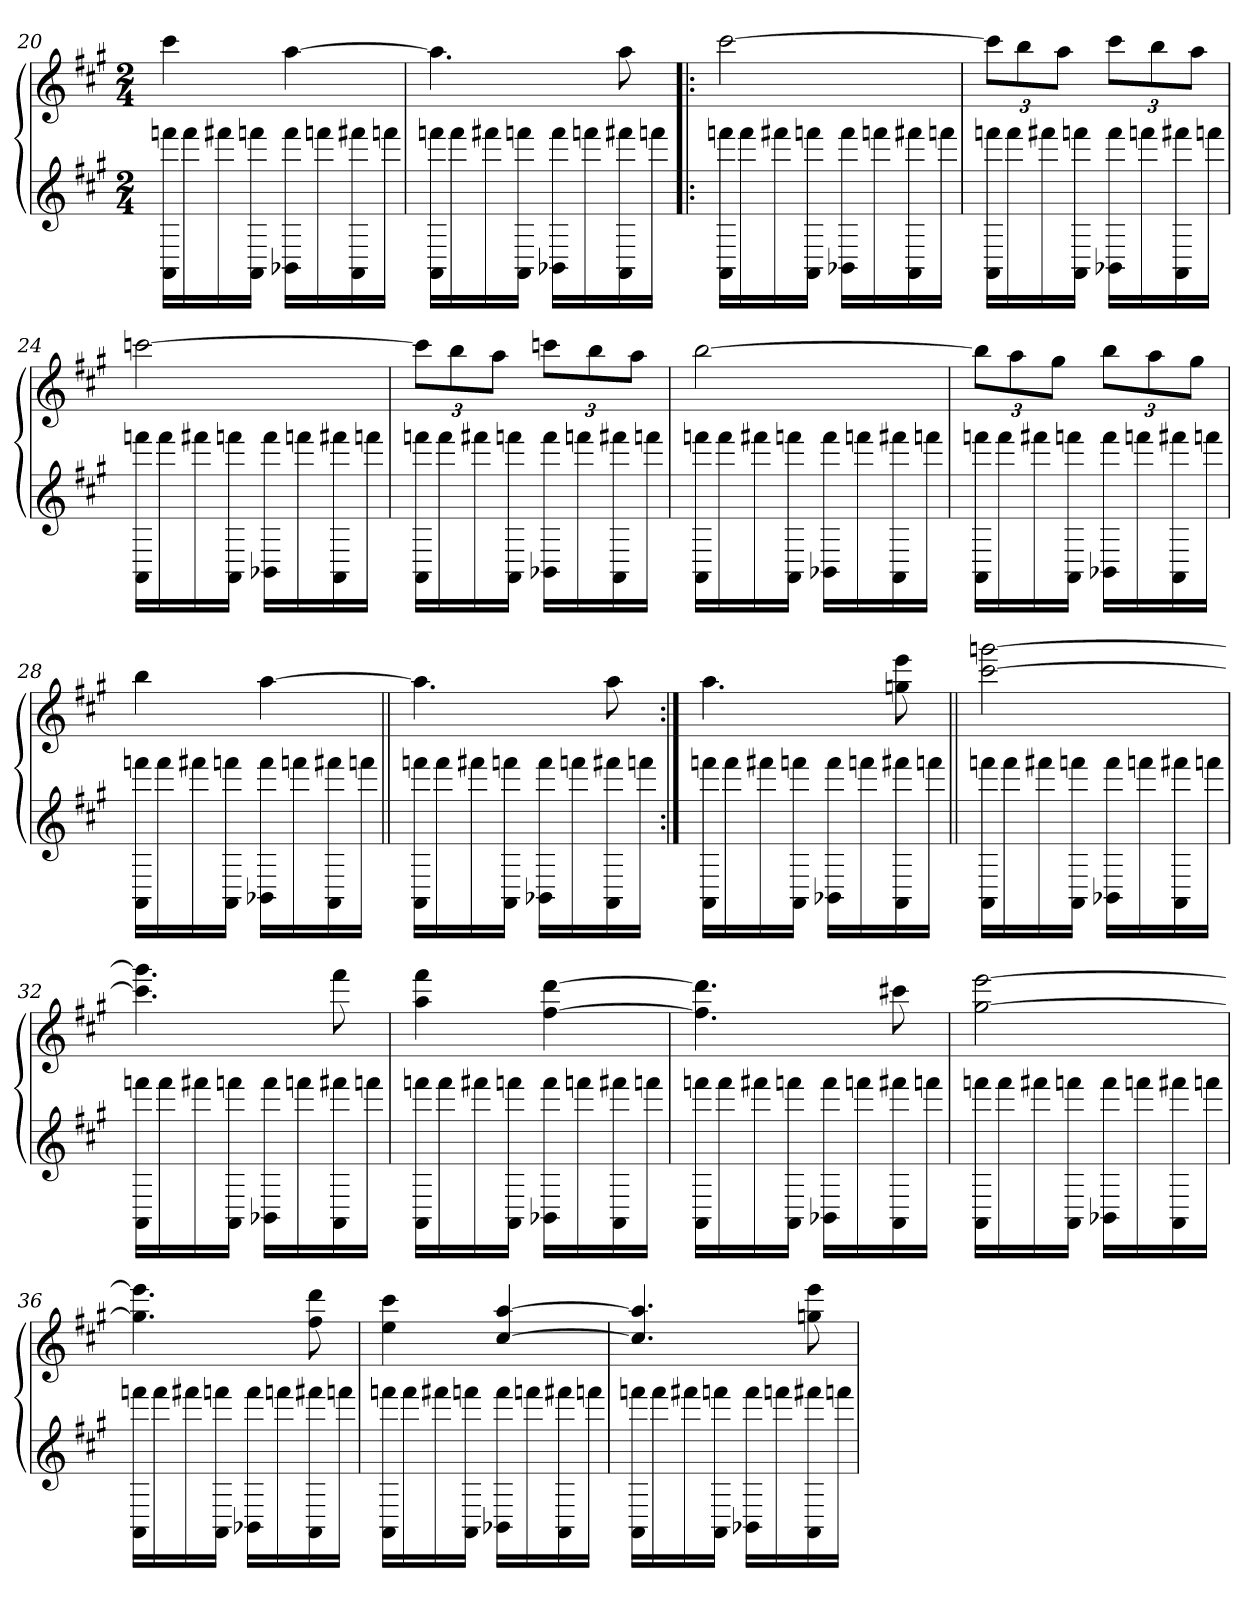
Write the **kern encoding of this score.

**kern	**kern
*part2	*part1
*staff2	*staff1
*clefG2	*clefG2
*k[f#c#g#]	*k[f#c#g#]
*A:	*A:
*M2/4	*M2/4
=20	=20
*	*^
16AA\ 16fffn\LL	4ccc#\	2ryy
16fff\	.	.
16fff#X\	.	.
16AA\ 16fffn\JJ	.	.
16BB-X\ 16fff\LL	[<4aa\	.
16fffn\	.	.
16AA\ 16fff#X\	.	.
16fffn\JJ	.	.
=21	=21	=21
16AA\ 16fffn\LL	4.aa\]	2ryy
16fff\	.	.
16fff#X\	.	.
16AA\ 16fffn\JJ	.	.
16BB-X\ 16fff\LL	.	.
16fffn\	.	.
16AA\ 16fff#X\	8aa\	.
16fffn\JJ	.	.
!!LO:LB:g=z	!!
=22!|:	=22!|:	=22!|:
16AA\ 16fffn\LL	[<2ccc#\	2ryy
16fff\	.	.
16fff#X\	.	.
16AA\ 16fffn\JJ	.	.
16BB-X\ 16fff\LL	.	.
16fffn\	.	.
16AA\ 16fff#X\	.	.
16fffn\JJ	.	.
=23	=23	=23
16AA\ 16fffn\LL	12ccc#\L]	2ryy
16fff\	.	.
.	12bb\	.
16fff#X\	.	.
.	12aa\J	.
16AA\ 16fffn\JJ	.	.
16BB-X\ 16fff\LL	12ccc#\L	.
16fffn\	.	.
.	12bb\	.
16AA\ 16fff#X\	.	.
.	12aa\J	.
16fffn\JJ	.	.
=24	=24	=24
16AA\ 16fffn\LL	[<2cccn\	2ryy
16fff\	.	.
16fff#X\	.	.
16AA\ 16fffn\JJ	.	.
16BB-X\ 16fff\LL	.	.
16fffn\	.	.
16AA\ 16fff#X\	.	.
16fffn\JJ	.	.
=25	=25	=25
16AA\ 16fffn\LL	12cccn\L]	2ryy
16fff\	.	.
.	12bb\	.
16fff#X\	.	.
.	12aa\J	.
16AA\ 16fffn\JJ	.	.
16BB-X\ 16fff\LL	12cccn\L	.
16fffn\	.	.
.	12bb\	.
16AA\ 16fff#X\	.	.
.	12aa\J	.
16fffn\JJ	.	.
=26	=26	=26
16AA\ 16fffn\LL	[<2bb\	2ryy
16fff\	.	.
16fff#X\	.	.
16AA\ 16fffn\JJ	.	.
16BB-X\ 16fff\LL	.	.
16fffn\	.	.
16AA\ 16fff#X\	.	.
16fffn\JJ	.	.
=27	=27	=27
16AA\ 16fffn\LL	12bb\L]	2ryy
16fff\	.	.
.	12aa\	.
16fff#X\	.	.
.	12gg#\J	.
16AA\ 16fffn\JJ	.	.
16BB-X\ 16fff\LL	12bb\L	.
16fffn\	.	.
.	12aa\	.
16AA\ 16fff#X\	.	.
.	12gg#\J	.
16fffn\JJ	.	.
=28	=28	=28
16AA\ 16fffn\LL	4bb\	2ryy
16fff\	.	.
16fff#X\	.	.
16AA\ 16fffn\JJ	.	.
16BB-X\ 16fff\LL	[<4aa\	.
16fffn\	.	.
16AA\ 16fff#X\	.	.
16fffn\JJ	.	.
=29||	=29||	=29||
16AA\ 16fffn\LL	4.aa\]	2ryy
16fff\	.	.
16fff#X\	.	.
16AA\ 16fffn\JJ	.	.
16BB-X\ 16fff\LL	.	.
16fffn\	.	.
16AA\ 16fff#X\	8aa\	.
16fffn\JJ	.	.
!!LO:LB:g=z	!!
=30:|!	=30:|!	=30:|!
16AA\ 16fffn\LL	4.aa\	2ryy
16fff\	.	.
16fff#X\	.	.
16AA\ 16fffn\JJ	.	.
16BB-X\ 16fff\LL	.	.
16fffn\	.	.
16AA\ 16fff#X\	8ggn\ 8eee\	.
16fffn\JJ	.	.
=31||	=31||	=31||
16AA\ 16fffn\LL	[<2ccc#\ [<2gggn\	2ryy
16fff\	.	.
16fff#X\	.	.
16AA\ 16fffn\JJ	.	.
16BB-X\ 16fff\LL	.	.
16fffn\	.	.
16AA\ 16fff#X\	.	.
16fffn\JJ	.	.
=32	=32	=32
16AA\ 16fffn\LL	4.ccc#\] 4.gggn\]	2ryy
16fff\	.	.
16fff#X\	.	.
16AA\ 16fffn\JJ	.	.
16BB-X\ 16fff\LL	.	.
16fffn\	.	.
16AA\ 16fff#X\	8fff#\	.
16fffn\JJ	.	.
=33	=33	=33
16AA\ 16fffn\LL	4aa\ 4fff#\	2ryy
16fff\	.	.
16fff#X\	.	.
16AA\ 16fffn\JJ	.	.
16BB-X\ 16fff\LL	[<4ff#\ [<4ddd\	.
16fffn\	.	.
16AA\ 16fff#X\	.	.
16fffn\JJ	.	.
=34	=34	=34
16AA\ 16fffn\LL	4.ff#\] 4.ddd\]	2ryy
16fff\	.	.
16fff#X\	.	.
16AA\ 16fffn\JJ	.	.
16BB-X\ 16fff\LL	.	.
16fffn\	.	.
16AA\ 16fff#X\	8ccc#X\	.
16fffn\JJ	.	.
=35	=35	=35
16AA\ 16fffn\LL	[<2gg#\ [<2eee\	2ryy
16fff\	.	.
16fff#X\	.	.
16AA\ 16fffn\JJ	.	.
16BB-X\ 16fff\LL	.	.
16fffn\	.	.
16AA\ 16fff#X\	.	.
16fffn\JJ	.	.
=36	=36	=36
16AA\ 16fffn\LL	4.gg#\] 4.eee\]	2ryy
16fff\	.	.
16fff#X\	.	.
16AA\ 16fffn\JJ	.	.
16BB-X\ 16fff\LL	.	.
16fffn\	.	.
16AA\ 16fff#X\	8ff#\ 8ddd\	.
16fffn\JJ	.	.
!!LO:LB:g=z	!!
=37	=37	=37
16AA\ 16fffn\LL	4ee\ 4ccc#\	2ryy
16fff\	.	.
16fff#X\	.	.
16AA\ 16fffn\JJ	.	.
16BB-X\ 16fff\LL	[>4cc#/ [>4aa/	.
16fffn\	.	.
16AA\ 16fff#X\	.	.
16fffn\JJ	.	.
=38	=38	=38
16AA\ 16fffn\LL	4.cc#/] 4.aa/]	2ryy
16fff\	.	.
16fff#X\	.	.
16AA\ 16fffn\JJ	.	.
16BB-X\ 16fff\LL	.	.
16fffn\	.	.
16AA\ 16fff#X\	8ggn\ 8eee\	.
16fffn\JJ	.	.
*	*v	*v
=	=
*-	*-
